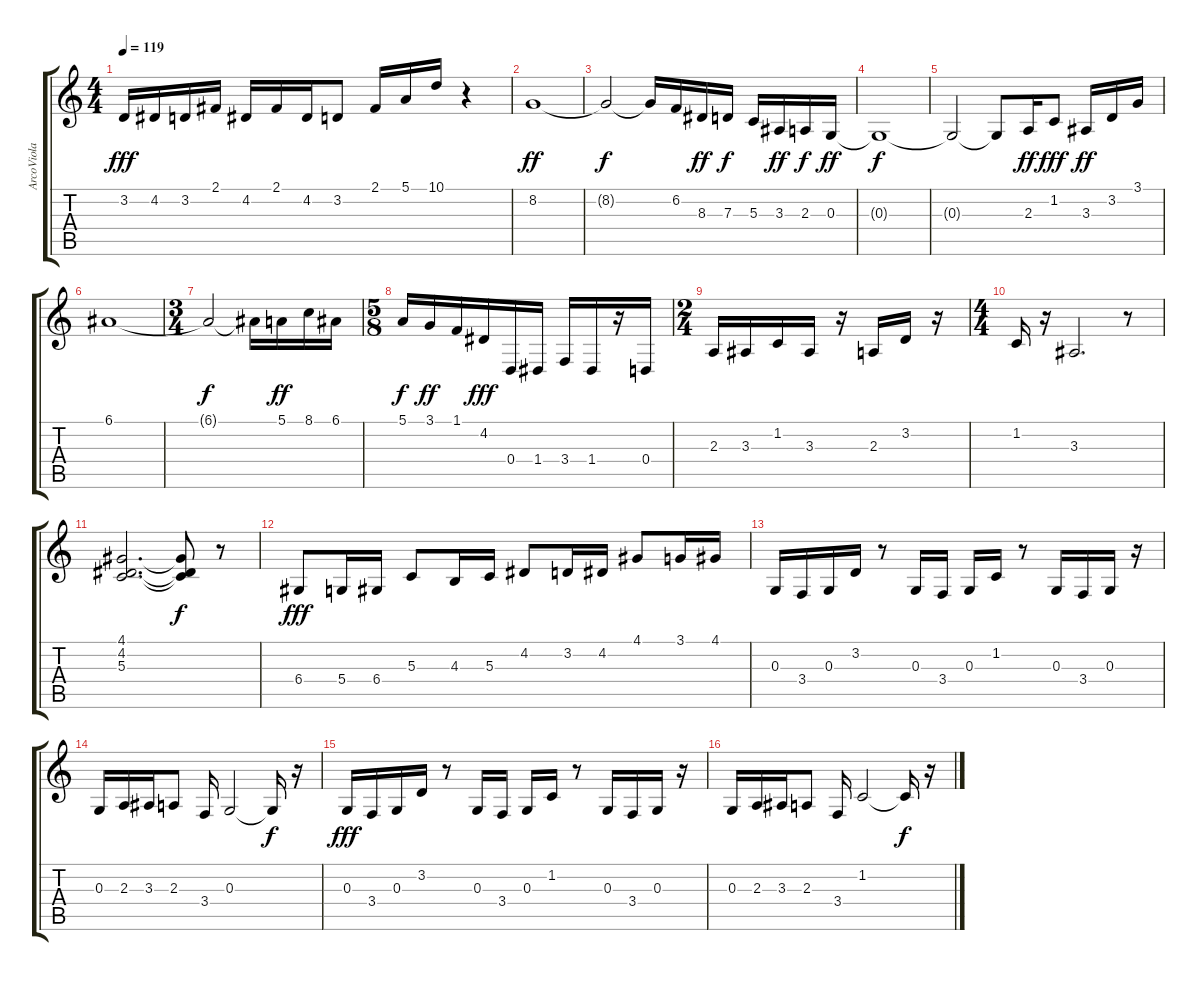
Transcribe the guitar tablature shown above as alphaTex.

\track ("ArcoViola                       " "ArcoViola ") {instrument synthstrings2}
\staff {score tabs}
\tuning (E4 B3 G3 D3 A2 E2) {hide}
\ts (4 4)
\tempo 119
\clef g2
\ks c
3.2.16{dy fff} 4.2.16 3.2.16 2.1.16 4.2.16 2.1.16 4.2.16 3.2.8 2.1.16 5.1.16 10.1.16 r.4 |
8.2.1{dy ff} |
8.2{t}.2{dy f} 8.2{t}.16 6.2.16 8.3.16{dy ff} 7.3.16{dy f} 5.3.16 3.3.16{dy ff} 2.3.16{dy f} 0.3.16{dy ff} |
0.3{t}.1{dy f} |
0.3{t}.2 0.3{t}.8 2.3.16{dy ff} 1.2.8{dy fff} 3.3.16{dy ff} 3.2.16 3.1.16 |
6.1.1 |
\ts (3 4)
6.1{t}.2{dy f} 6.1{t}.16 5.1.16{dy ff} 8.1.16 6.1.16 |
\ts (5 8)
5.1.16{dy f} 3.1.16{dy ff} 1.1.16 4.2.16{dy fff} 0.4.16 1.4.16 3.4.16 1.4.16 r.16 0.4.16 |
\ts (2 4)
2.3.16 3.3.16 1.2.16 3.3.16 r.16 2.3.16 3.2.16 r.16 |
\ts (4 4)
1.2.16 r.16 3.3.2{d} r.8 |
(4.1 4.2 5.3).2{d} (4.1{t} 4.2{t} 5.3{t}).8{dy f} r.8 |
6.4.8{dy fff} 5.4.16 6.4.16 5.3.8 4.3.16 5.3.16 4.2.8 3.2.16 4.2.16 4.1.8 3.1.16 4.1.16 |
0.3.16 3.4.16 0.3.16 3.2.16 r.8 0.3.16 3.4.16 0.3.16 1.2.16 r.8 0.3.16 3.4.16 0.3.16 r.16 |
0.3.16 2.3.16 3.3.16 2.3.8 3.4.16 0.3.2 0.3{t}.16{dy f} r.16 |
0.3.16{dy fff} 3.4.16 0.3.16 3.2.16 r.8 0.3.16 3.4.16 0.3.16 1.2.16 r.8 0.3.16 3.4.16 0.3.16 r.16 |
0.3.16 2.3.16 3.3.16 2.3.8 3.4.16 1.2.2 1.2{t}.16{dy f} r.16
